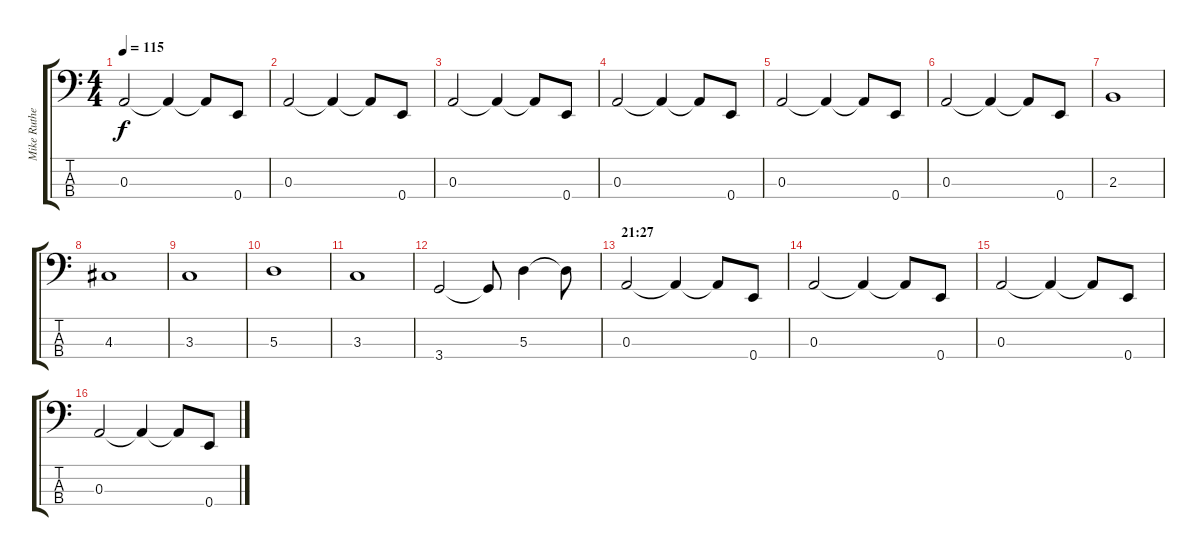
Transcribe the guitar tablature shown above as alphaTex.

\track ("Mike Rutherford (bass pedal)" "Mike Ruthe") {instrument fretlessbass}
\staff {score tabs}
\tuning (G2 D2 A1 E1) {hide}
\ts (4 4)
\tempo 115
\clef f4
\ks c
0.3.2{dy f} 0.3{t}.4 0.3{t}.8 0.4.8 |
0.3.2 0.3{t}.4 0.3{t}.8 0.4.8 |
0.3.2 0.3{t}.4 0.3{t}.8 0.4.8 |
0.3.2 0.3{t}.4 0.3{t}.8 0.4.8 |
0.3.2 0.3{t}.4 0.3{t}.8 0.4.8 |
0.3.2 0.3{t}.4 0.3{t}.8 0.4.8 |
2.3.1 |
4.3.1 |
3.3.1 |
5.3.1 |
3.3.1 |
3.4.2 3.4{t}.8 5.3.4 5.3{t}.8 |
\section ("" "21:27")
0.3.2 0.3{t}.4 0.3{t}.8 0.4.8 |
0.3.2 0.3{t}.4 0.3{t}.8 0.4.8 |
0.3.2 0.3{t}.4 0.3{t}.8 0.4.8 |
0.3.2 0.3{t}.4 0.3{t}.8 0.4.8
